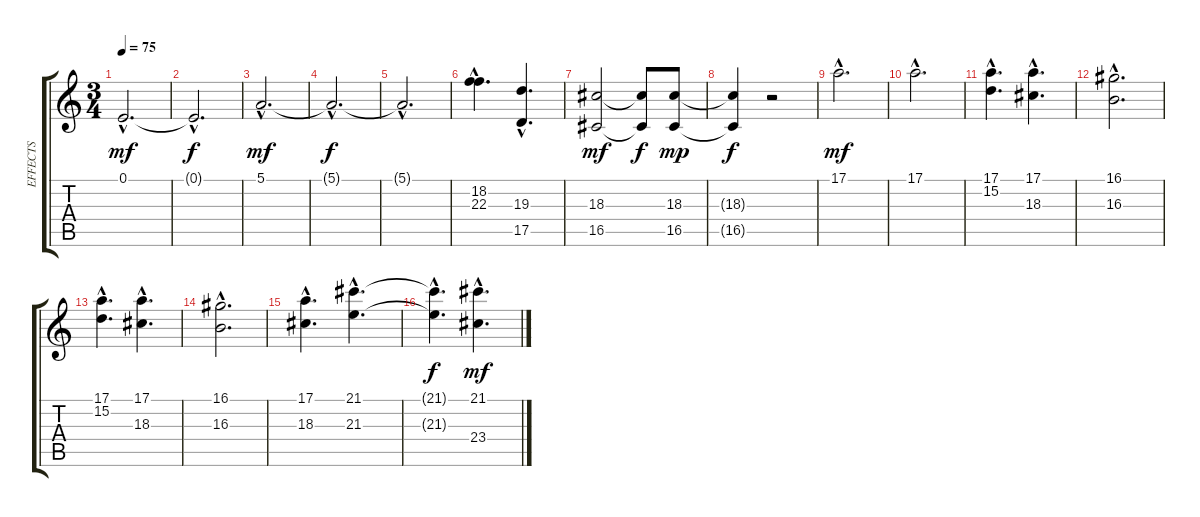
\track ("EFFECTS" "EFFECTS") {instrument shakuhachi}
\staff {score tabs}
\tuning (E4 B3 G3 D3 A2 E2) {hide}
\ts (3 4)
\tempo 75
\clef g2
\ks c
0.1{hac}.2{d dy mf} |
0.1{hac t}.2{d dy f} |
5.1{hac}.2{d dy mf} |
5.1{hac t}.2{d dy f} |
5.1{hac t}.2{d} |
(18.2{hac} 22.3{hac}).4{d instrument tremolostrings} (19.3{hac} 17.5{hac}).4{d} |
(18.3 16.5).2{dy mf} (18.3{t} 16.5{t}).8{dy f} (18.3 16.5).8{dy mp} |
(18.3{t} 16.5{t}).4{dy f} r.2 |
17.1{hac}.2{d dy mf} |
17.1{hac}.2{d} |
(17.1{hac} 15.2{hac}).4{d} (17.1{hac} 18.3{hac}).4{d} |
(16.1{hac} 16.3{hac}).2{d} |
(17.1{hac} 15.2{hac}).4{d} (17.1{hac} 18.3{hac}).4{d} |
(16.1{hac} 16.3{hac}).2{d} |
(17.1{hac} 18.3{hac}).4{d} (21.1{hac} 21.3{hac}).4{d} |
(21.1{hac t} 21.3{hac t}).4{d dy f} (21.1{hac} 23.4{hac}).4{d dy mf}
